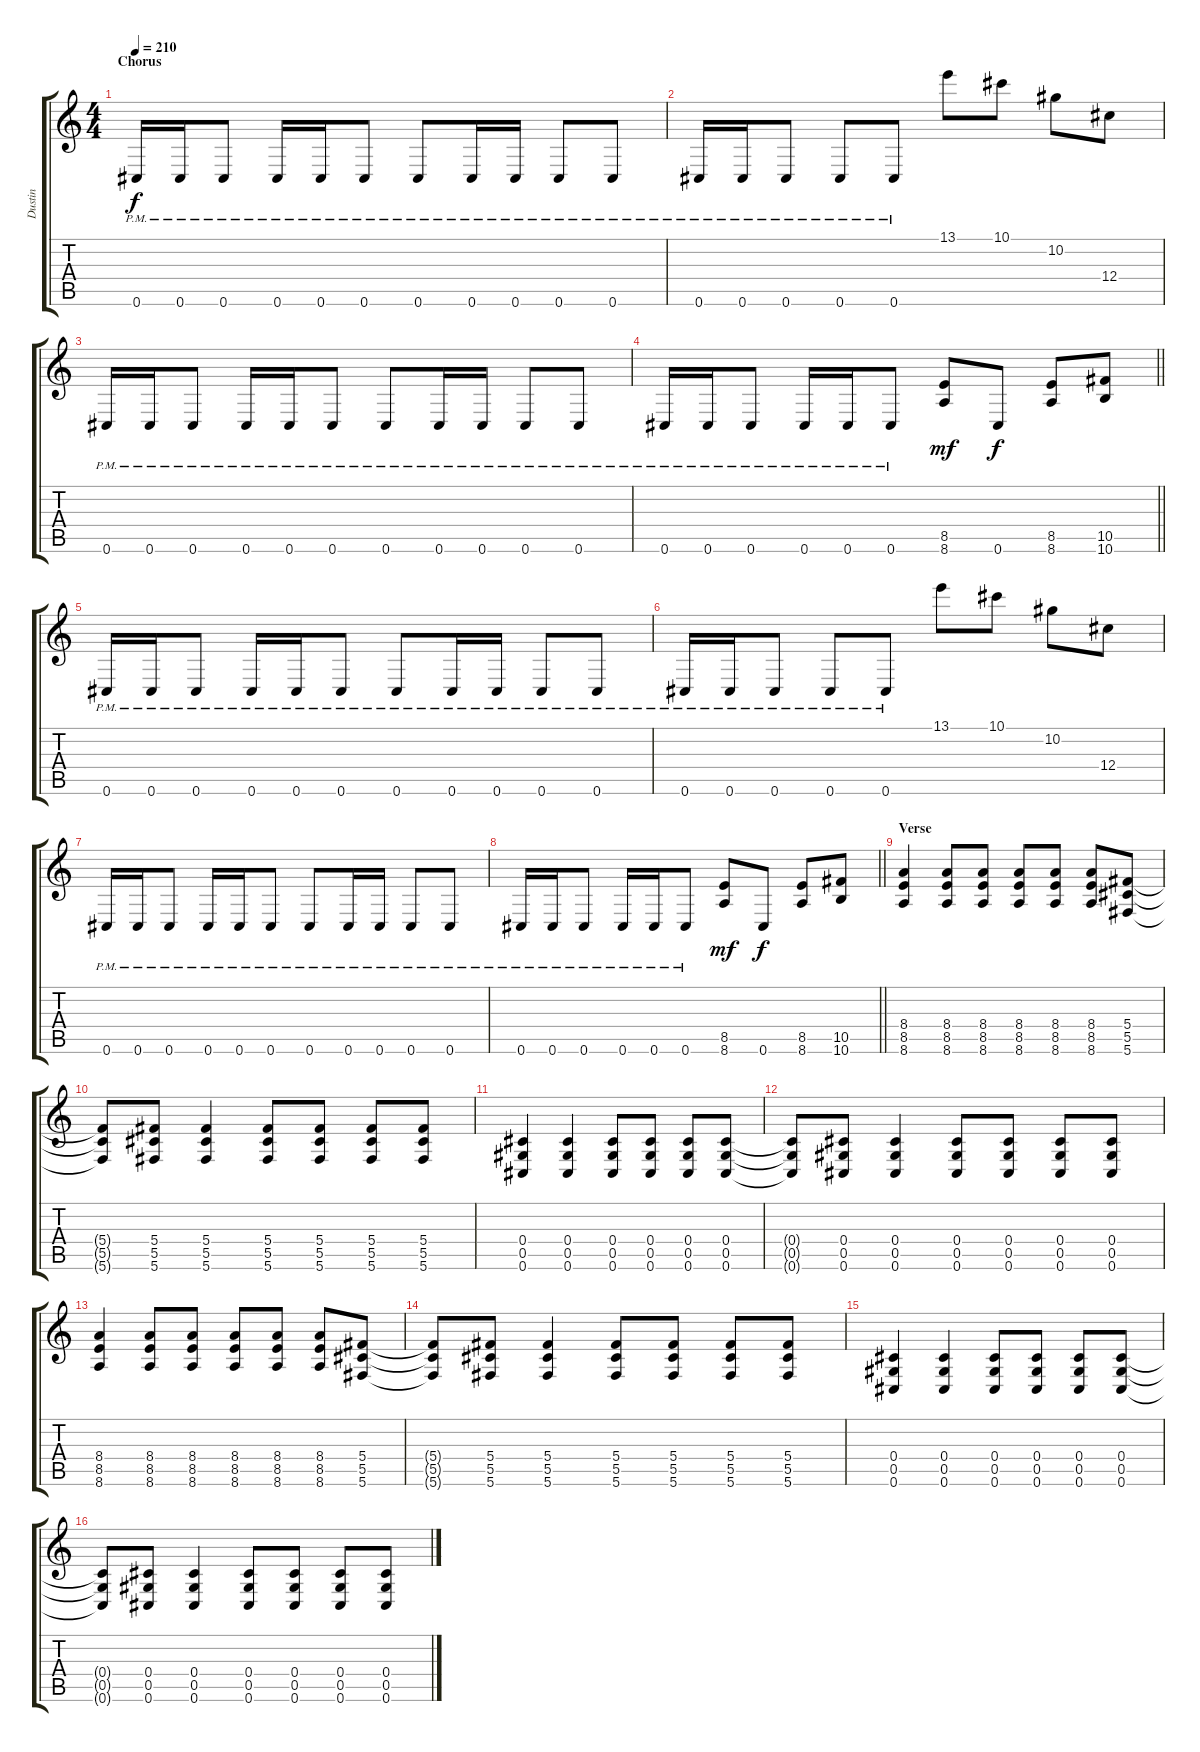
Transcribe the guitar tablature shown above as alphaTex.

\track ("Dustin" "Dustin") {instrument overdrivenguitar}
\staff {score tabs}
\tuning (Eb4 Bb3 Gb3 Db3 Ab2 Db2) {hide}
\ts (4 4)
\section ("" "Chorus")
\tempo 210
\clef g2
\ks c
0.6{pm}.16{dy f} 0.6{pm}.16 0.6{pm}.8 0.6{pm}.16 0.6{pm}.16 0.6{pm}.8 0.6{pm}.8 0.6{pm}.16 0.6{pm}.16 0.6{pm}.8 0.6{pm}.8 |
0.6{pm}.16 0.6{pm}.16 0.6{pm}.8 0.6{pm}.8 0.6{pm}.8 13.1.8 10.1.8 10.2.8 12.4.8 |
0.6{pm}.16 0.6{pm}.16 0.6{pm}.8 0.6{pm}.16 0.6{pm}.16 0.6{pm}.8 0.6{pm}.8 0.6{pm}.16 0.6{pm}.16 0.6{pm}.8 0.6{pm}.8 |
\barLineRight lightlight
0.6{pm}.16 0.6{pm}.16 0.6{pm}.8 0.6{pm}.16 0.6{pm}.16 0.6{pm}.8 (8.5 8.6).8{dy mf} 0.6.8{dy f} (8.5 8.6).8 (10.5 10.6).8 |
0.6{pm}.16 0.6{pm}.16 0.6{pm}.8 0.6{pm}.16 0.6{pm}.16 0.6{pm}.8 0.6{pm}.8 0.6{pm}.16 0.6{pm}.16 0.6{pm}.8 0.6{pm}.8 |
0.6{pm}.16 0.6{pm}.16 0.6{pm}.8 0.6{pm}.8 0.6{pm}.8 13.1.8 10.1.8 10.2.8 12.4.8 |
0.6{pm}.16 0.6{pm}.16 0.6{pm}.8 0.6{pm}.16 0.6{pm}.16 0.6{pm}.8 0.6{pm}.8 0.6{pm}.16 0.6{pm}.16 0.6{pm}.8 0.6{pm}.8 |
\barLineRight lightlight
0.6{pm}.16 0.6{pm}.16 0.6{pm}.8 0.6{pm}.16 0.6{pm}.16 0.6{pm}.8 (8.5 8.6).8{dy mf} 0.6.8{dy f} (8.5 8.6).8 (10.5 10.6).8 |
\section ("" "Verse")
(8.4 8.5 8.6).4 (8.4 8.5 8.6).8 (8.4 8.5 8.6).8 (8.4 8.5 8.6).8 (8.4 8.5 8.6).8 (8.4 8.5 8.6).8 (5.4 5.5 5.6).8 |
(5.4{t} 5.5{t} 5.6{t}).8 (5.4 5.5 5.6).8 (5.4 5.5 5.6).4 (5.4 5.5 5.6).8 (5.4 5.5 5.6).8 (5.4 5.5 5.6).8 (5.4 5.5 5.6).8 |
(0.4 0.5 0.6).4 (0.4 0.5 0.6).4 (0.4 0.5 0.6).8 (0.4 0.5 0.6).8 (0.4 0.5 0.6).8 (0.4 0.5 0.6).8 |
(0.4{t} 0.5{t} 0.6{t}).8 (0.4 0.5 0.6).8 (0.4 0.5 0.6).4 (0.4 0.5 0.6).8 (0.4 0.5 0.6).8 (0.4 0.5 0.6).8 (0.4 0.5 0.6).8 |
(8.4 8.5 8.6).4 (8.4 8.5 8.6).8 (8.4 8.5 8.6).8 (8.4 8.5 8.6).8 (8.4 8.5 8.6).8 (8.4 8.5 8.6).8 (5.4 5.5 5.6).8 |
(5.4{t} 5.5{t} 5.6{t}).8 (5.4 5.5 5.6).8 (5.4 5.5 5.6).4 (5.4 5.5 5.6).8 (5.4 5.5 5.6).8 (5.4 5.5 5.6).8 (5.4 5.5 5.6).8 |
(0.4 0.5 0.6).4 (0.4 0.5 0.6).4 (0.4 0.5 0.6).8 (0.4 0.5 0.6).8 (0.4 0.5 0.6).8 (0.4 0.5 0.6).8 |
(0.4{t} 0.5{t} 0.6{t}).8 (0.4 0.5 0.6).8 (0.4 0.5 0.6).4 (0.4 0.5 0.6).8 (0.4 0.5 0.6).8 (0.4 0.5 0.6).8 (0.4 0.5 0.6).8
